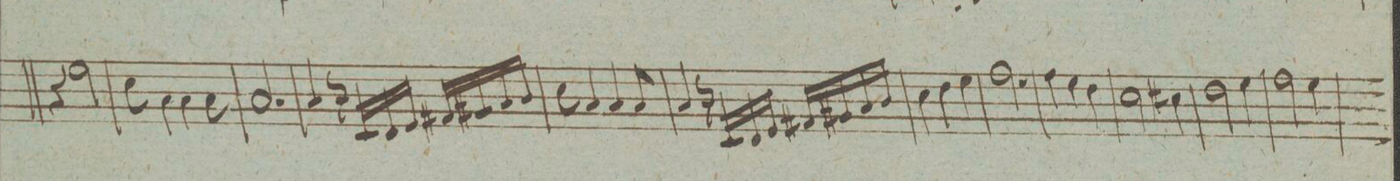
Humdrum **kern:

**kern	**dynam
*I"Clarinetto 1mo in C:	*
*clefG2	*
*k[]	*
*M3/4	*
4r	.
2ee\	.
=43	=43
8cc\	.
4a\	.
4a\	.
8a\	.
=44	=44
2.a/	.
=45	=45
4a/	.
16r	.
16c/LL	.
16d/	.
16e/JJ	.
16f#X/LL	.
16g#X/	.
16a/	.
16b/JJ	.
=46	=46
8cc\	.
4a/	.
4a/	.
8a/	.
=47	=47
4a/	.
16r	.
16c/LL	.
16d/	.
16e/JJ	.
16f#X/LL	.
16g#X/	.
16a/	.
16b/JJ	.
=48	=48
4cc\	.
4dd\	.
4ee\	.
=49	=49
2.ff\	.
=50	=50
4ff\	.
4ee\	.
4dd\	.
=51	=51
2cc\	.
4cc#X\	.
=52	=52
2dd\	.
4ee\	.
=53	=53
2ff\	.
4ee\	.
=54	=54
*-	*-
